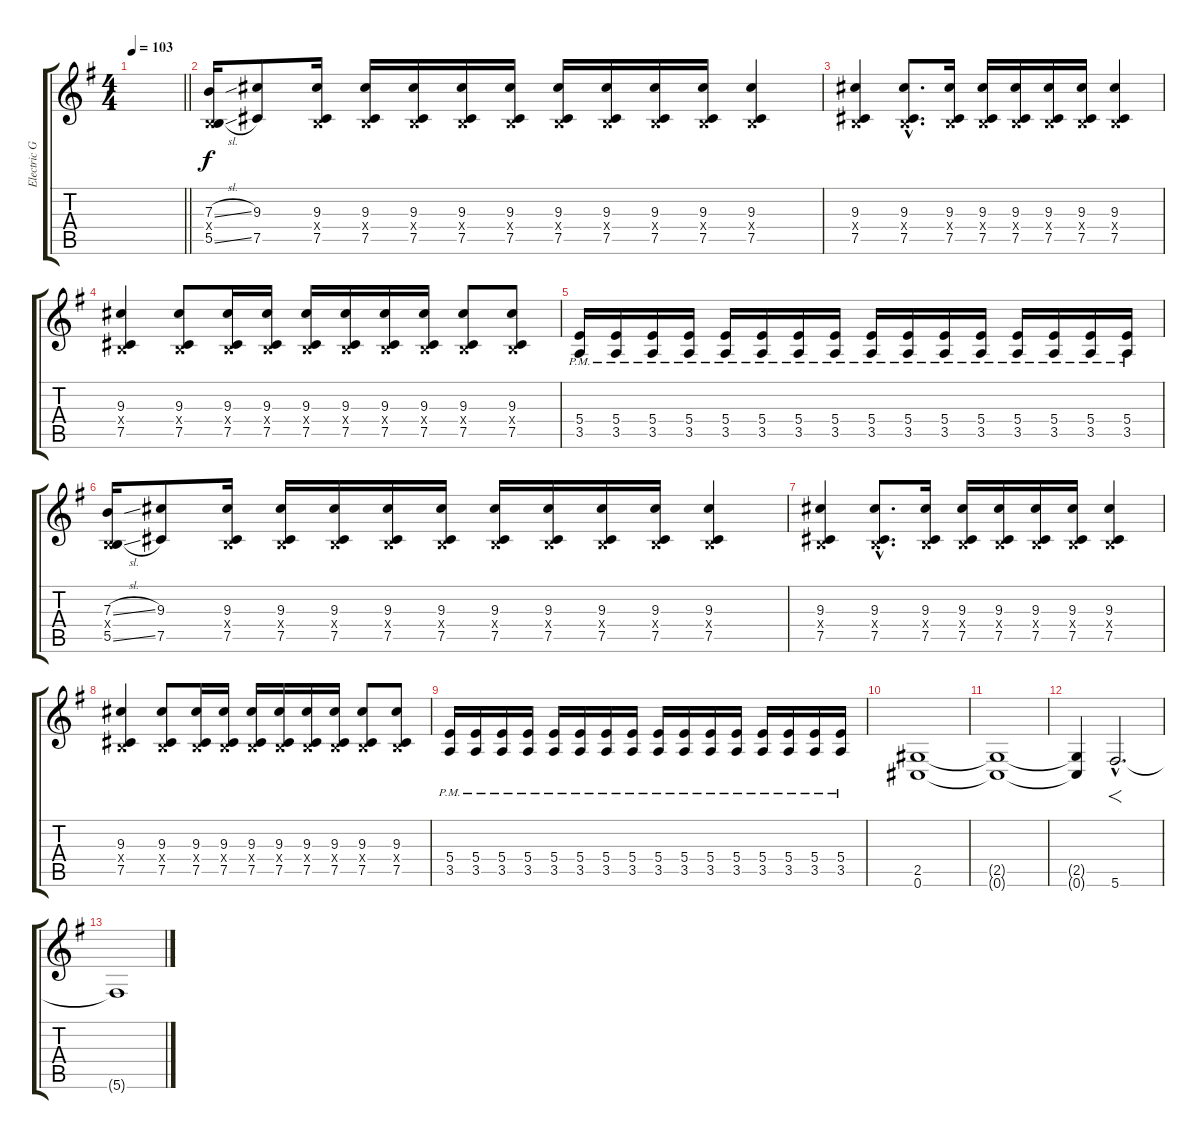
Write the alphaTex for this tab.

\track ("Electric Guitar 1" "Electric G") {instrument distortionguitar}
\staff {score tabs}
\tuning (Db4 Ab3 E3 B2 Gb2 Db2) {hide}
\ts (4 4)
\tempo 103
\clef g2
\barLineRight lightlight
\ks eminor
|
(7.3{sl} 0.4{x} 5.5{sl}).16{volume 16} (9.3 7.5).8 (9.3 0.4{x} 7.5).16 (9.3 0.4{x} 7.5).16 (9.3 0.4{x} 7.5).16 (9.3 0.4{x} 7.5).16 (9.3 0.4{x} 7.5).16 (9.3 0.4{x} 7.5).16 (9.3 0.4{x} 7.5).16 (9.3 0.4{x} 7.5).16 (9.3 0.4{x} 7.5).16 (9.3 0.4{x} 7.5).4 |
(9.3 0.4{x} 7.5).4 (9.3{hac} 0.4{hac x} 7.5{hac}).8{d} (9.3 0.4{x} 7.5).16 (9.3 0.4{x} 7.5).16 (9.3 0.4{x} 7.5).16 (9.3 0.4{x} 7.5).16 (9.3 0.4{x} 7.5).16 (9.3 0.4{x} 7.5).4 |
(9.3 0.4{x} 7.5).4 (9.3 0.4{x} 7.5).8 (9.3 0.4{x} 7.5).16 (9.3 0.4{x} 7.5).16 (9.3 0.4{x} 7.5).16 (9.3 0.4{x} 7.5).16 (9.3 0.4{x} 7.5).16 (9.3 0.4{x} 7.5).16 (9.3 0.4{x} 7.5).8 (9.3 0.4{x} 7.5).8 |
(5.4{pm} 3.5{pm}).16 (5.4{pm} 3.5{pm}).16 (5.4{pm} 3.5{pm}).16 (5.4{pm} 3.5{pm}).16 (5.4{pm} 3.5{pm}).16 (5.4{pm} 3.5{pm}).16 (5.4{pm} 3.5{pm}).16 (5.4{pm} 3.5{pm}).16 (5.4{pm} 3.5{pm}).16 (5.4{pm} 3.5{pm}).16 (5.4{pm} 3.5{pm}).16 (5.4{pm} 3.5{pm}).16 (5.4{pm} 3.5{pm}).16 (5.4{pm} 3.5{pm}).16 (5.4{pm} 3.5{pm}).16 (5.4{pm} 3.5{pm}).16 |
(7.3{sl} 0.4{x} 5.5{sl}).16 (9.3 7.5).8 (9.3 0.4{x} 7.5).16 (9.3 0.4{x} 7.5).16 (9.3 0.4{x} 7.5).16 (9.3 0.4{x} 7.5).16 (9.3 0.4{x} 7.5).16 (9.3 0.4{x} 7.5).16 (9.3 0.4{x} 7.5).16 (9.3 0.4{x} 7.5).16 (9.3 0.4{x} 7.5).16 (9.3 0.4{x} 7.5).4 |
(9.3 0.4{x} 7.5).4 (9.3{hac} 0.4{hac x} 7.5{hac}).8{d} (9.3 0.4{x} 7.5).16 (9.3 0.4{x} 7.5).16 (9.3 0.4{x} 7.5).16 (9.3 0.4{x} 7.5).16 (9.3 0.4{x} 7.5).16 (9.3 0.4{x} 7.5).4 |
(9.3 0.4{x} 7.5).4 (9.3 0.4{x} 7.5).8 (9.3 0.4{x} 7.5).16 (9.3 0.4{x} 7.5).16 (9.3 0.4{x} 7.5).16 (9.3 0.4{x} 7.5).16 (9.3 0.4{x} 7.5).16 (9.3 0.4{x} 7.5).16 (9.3 0.4{x} 7.5).8 (9.3 0.4{x} 7.5).8 |
(5.4{pm} 3.5{pm}).16 (5.4{pm} 3.5{pm}).16 (5.4{pm} 3.5{pm}).16 (5.4{pm} 3.5{pm}).16 (5.4{pm} 3.5{pm}).16 (5.4{pm} 3.5{pm}).16 (5.4{pm} 3.5{pm}).16 (5.4{pm} 3.5{pm}).16 (5.4{pm} 3.5{pm}).16 (5.4{pm} 3.5{pm}).16 (5.4{pm} 3.5{pm}).16 (5.4{pm} 3.5{pm}).16 (5.4{pm} 3.5{pm}).16 (5.4{pm} 3.5{pm}).16 (5.4{pm} 3.5{pm}).16 (5.4{pm} 3.5{pm}).16 |
(2.5 0.6).1 |
(2.5{t} 0.6{t}).1 |
(2.5{t} 0.6{t}).4 5.6{hac}.2{f d} |
5.6{t}.1{volume 0}
